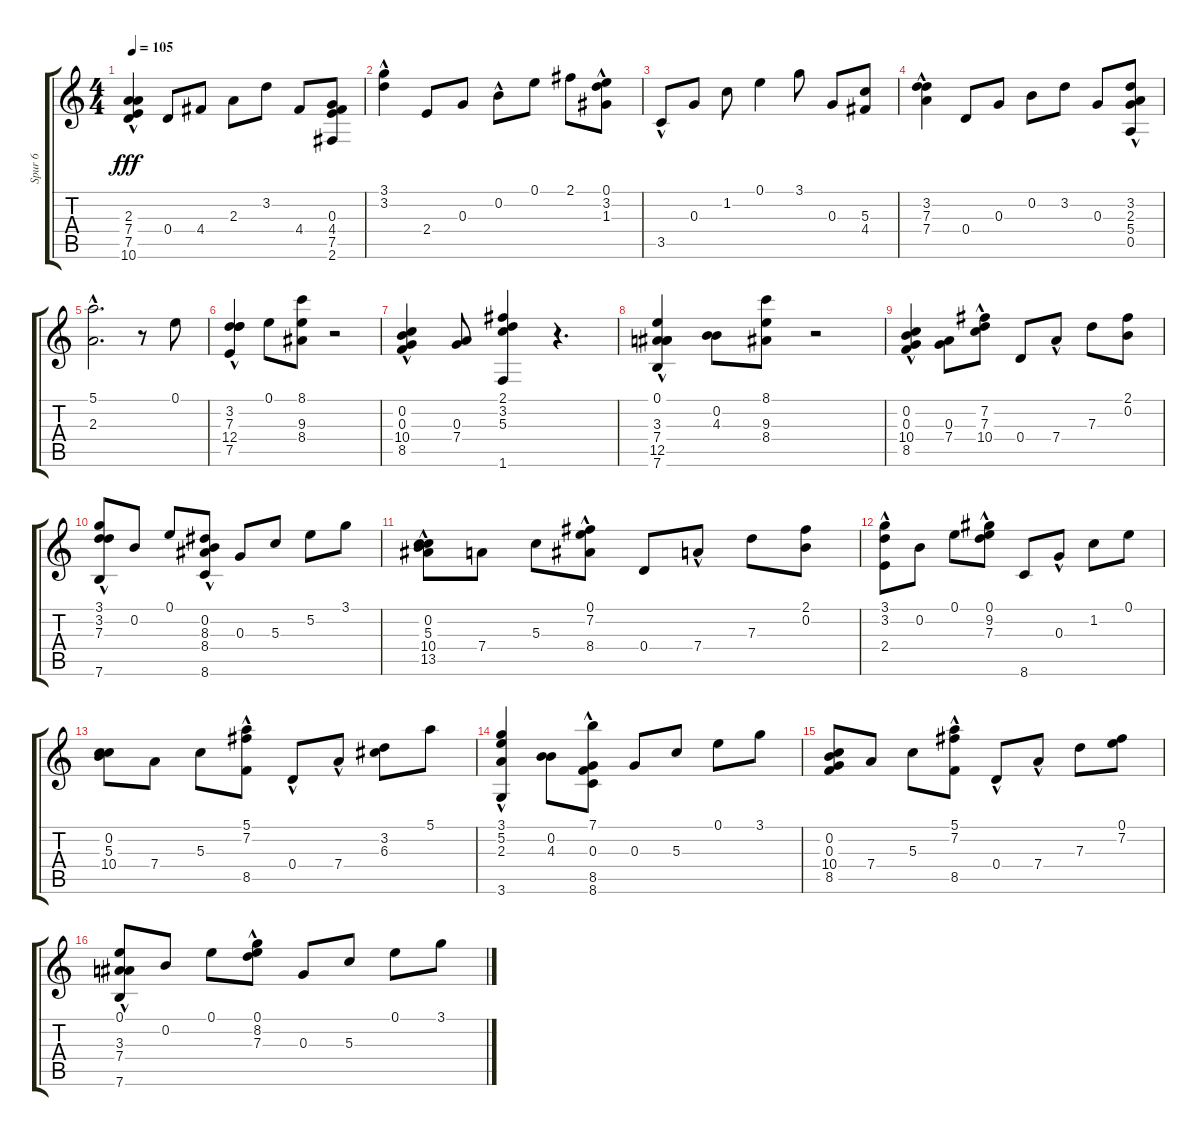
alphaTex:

\track ("Spur 6" "Spur 6") {instrument acousticguitarsteel}
\staff {score tabs}
\tuning (E4 B3 G3 D3 A2 E2) {hide}
\ts (4 4)
\tempo 105
\clef g2
\ks c
(2.3{hac} 7.4 7.5{hac} 10.6{hac}).4{dy fff} 0.4.8 4.4.8 2.3.8 3.2.8 4.4.8 (0.3 4.4 7.5 2.6).8 |
(3.1{hac} 3.2{hac}).4 2.4.8 0.3.8 0.2{hac}.8 0.1.8 2.1.8 (0.1{hac} 3.2 1.3).8 |
3.5{hac}.8 0.3.8 1.2.8 0.1.4 3.1.8 0.3.8 (5.3 4.4).8 |
(3.2 7.3{hac} 7.4{hac}).4 0.4.8 0.3.8 0.2.8 3.2.8 0.3.8 (3.2{hac} 2.3{hac} 5.4{hac} 0.5{hac}).8 |
(5.1{hac} 2.3{hac}).2{d} r.8 0.1.8 |
(3.2{hac} 7.3{hac} 12.4 7.5{hac}).4 0.1.8 (8.1 9.3 8.4).8 r.2 |
(0.2{hac} 0.3{hac} 10.4 8.5).4 (0.3 7.4).8 (2.1 3.2 5.3 1.6).4 r.4{d} |
(0.1 3.3{hac} 7.4{hac} 12.5 7.6{hac}).4 (0.2 4.3).8 (8.1 9.3 8.4).8 r.2 |
(0.2{hac} 0.3{hac} 10.4 8.5).4 (0.3 7.4).8 (7.2{hac} 7.3 10.4).8 0.4.8 7.4{hac}.8 7.3.8 (2.1 0.2).8 |
(3.1 3.2{hac} 7.3{hac} 7.6{hac}).8 0.2.8 0.1.8 (0.2 8.3{hac} 8.4 8.6).8 0.3.8 5.3.8 5.2.8 3.1.8 |
(0.2{hac} 5.3 10.4{hac} 13.5).8 7.4.8 5.3.8 (0.1 7.2{hac} 8.4).8 0.4.8 7.4{hac}.8 7.3.8 (2.1 0.2).8 |
(3.1 3.2{hac} 2.4{hac}).8 0.2.8 0.1.8 (0.1{hac} 9.2 7.3).8 8.6.8 0.3{hac}.8 1.2.8 0.1.8 |
(0.2 5.3 10.4).8 7.4.8 5.3.8 (5.1 7.2{hac} 8.5).8 0.4{hac}.8 7.4{hac}.8 (3.2 6.3).8 5.1.8 |
(3.1 5.2 2.3{hac} 3.6).4 (0.2 4.3).8 (7.1 0.3 8.5{hac} 8.6).8 0.3.8 5.3.8 0.1.8 3.1.8 |
(0.2 0.3 10.4 8.5).8 7.4.8 5.3.8 (5.1 7.2{hac} 8.5).8 0.4{hac}.8 7.4{hac}.8 7.3.8 (0.1 7.2).8 |
(0.1 3.3 7.4{hac} 7.6{hac}).8 0.2.8 0.1.8 (0.1 8.2 7.3{hac}).8 0.3.8 5.3.8 0.1.8 3.1.8
